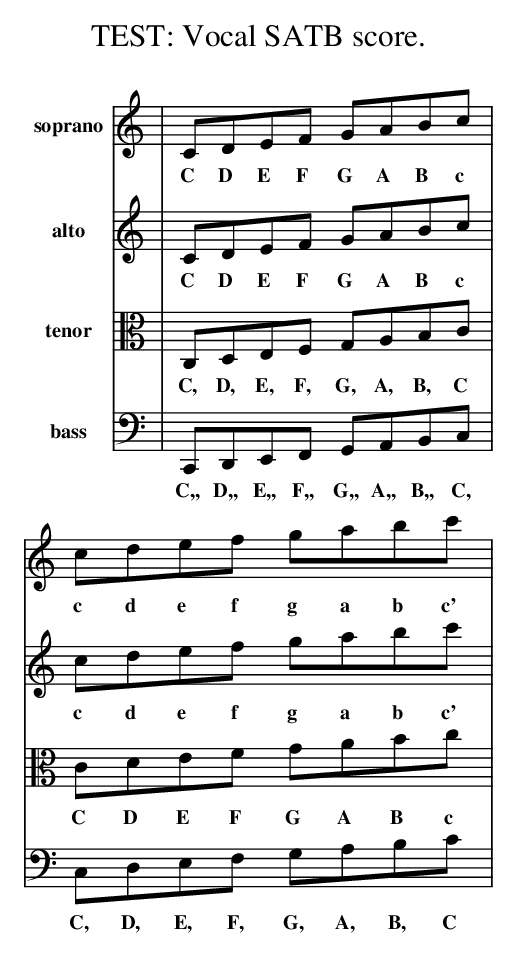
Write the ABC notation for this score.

X:1
T: TEST: Vocal SATB score.
K: C
V:S name="soprano" clef=treble   middle=B
V:A name="alto"    clef=treble   middle=B
V:T name="tenor"   clef=tenor    middle=B,
V:B name="bass"    clef=bass     middle=D,
V:S
| CDEF GABc | cdef gabc' |
w:  C D E F  G A B c |  c d e f  g a b c' |
V:A
| CDEF GABc | cdef gabc' |
w:  C D E F  G A B c |  c d e f  g a b c' |
V:T
| C,D,E,F, G,A,B,C | CDEF GABc |
w:  C, D, E, F,  G, A, B, C |  C D E F  G A B c |
V:B
| C,,D,,E,,F,, G,,A,,B,,C, | C,D,E,F, G,A,B,C |
w:  C,, D,, E,, F,,  G,, A,, B,, C, |  C, D, E, F,  G, A, B, C |
